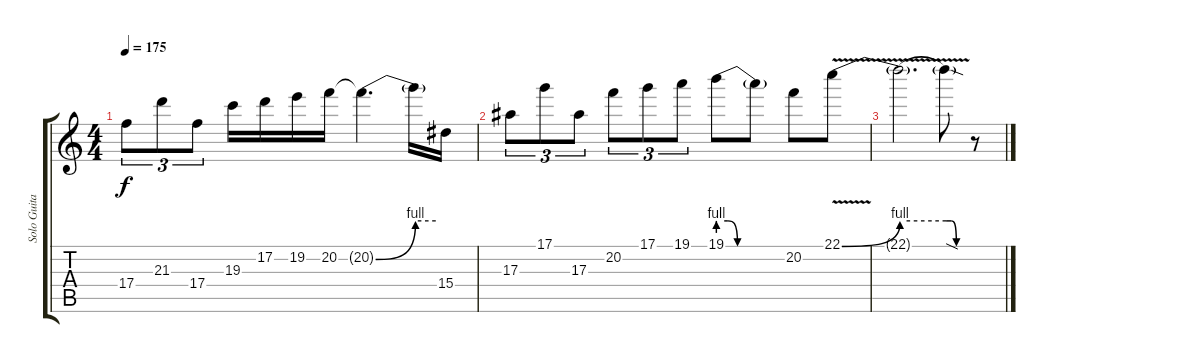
\track ("Solo Guitar" "Solo Guita") {instrument distortionguitar}
\staff {score tabs}
\tuning (D4 A3 F3 C3 G2 D2) {hide}
\ts (4 4)
\tempo 175
\clef g2
\ks c
17.4.8{tu (3 2) dy f} 21.3.8{tu (3 2)} 17.4.8{tu (3 2)} 19.3.16 17.2.16 19.2.16 20.2.16 20.2{be (bend 0 0 60 4) t}.4{d} 20.2{be (hold 0 4 60 4) t}.16 15.4.16 |
17.3.8{tu (3 2)} 17.1.8{tu (3 2)} 17.3.8{tu (3 2)} 20.2.8{tu (3 2)} 17.1.8{tu (3 2)} 19.1.8{tu (3 2)} 19.1{be (custom 0 4 15 4 30 0 60 0)}.8 19.1{be (hold 0 0 60 0) t}.8 20.2.8 22.1{be (bend 0 0 60 4) v}.8 |
22.1{be (hold 0 4 60 4) v t}.2{d} 22.1{be (custom 0 4 15 4 30 0 60 0) sod t}.8 r.8
